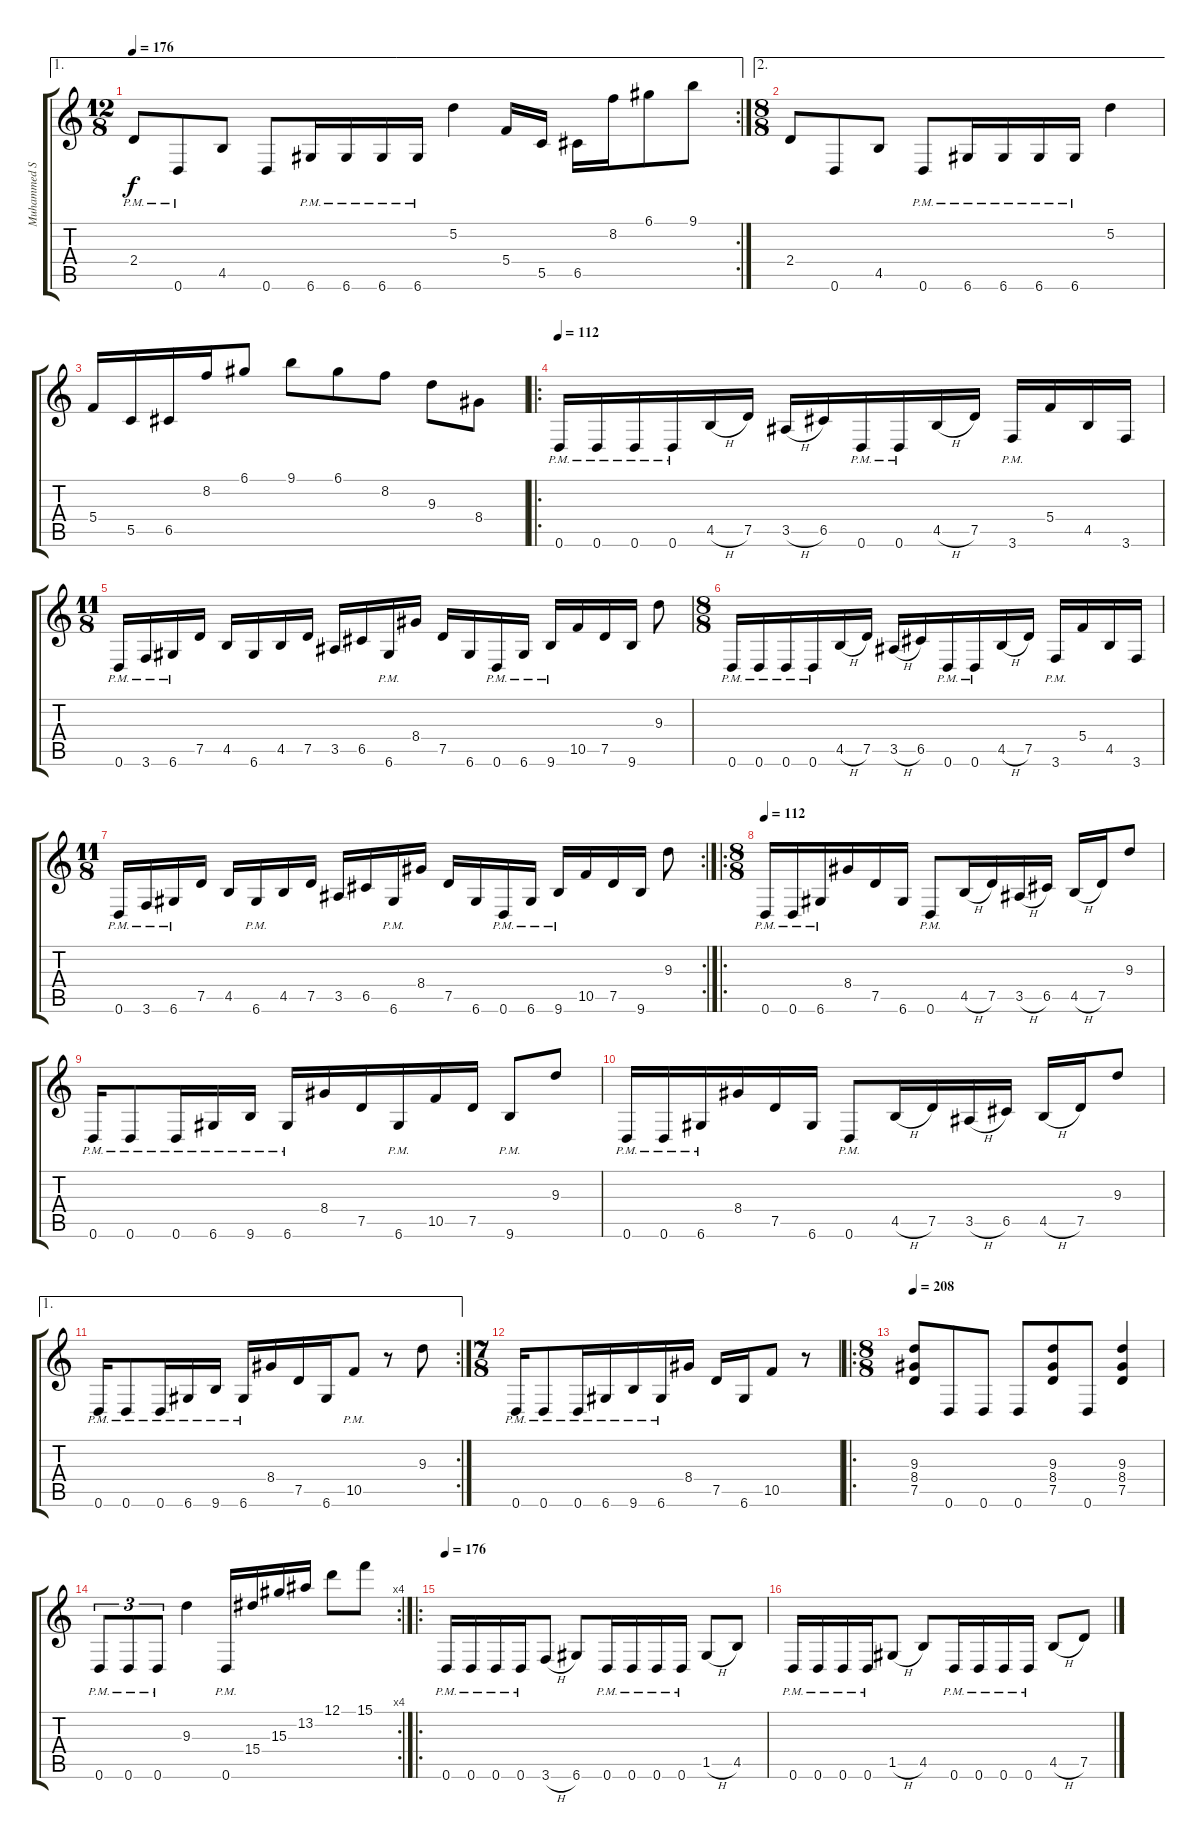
\track ("Muhammed Suicmez" "Muhammed S") {instrument distortionguitar}
\staff {score tabs}
\tuning (D4 A3 F3 C3 G2 D2) {hide}
\ae 1
\rc 2
\ts (12 8)
\tempo 176
\clef g2
\ks c
2.4{pm}.8{dy f} 0.6{pm}.8 4.5.8 0.6.8 6.6{pm}.16 6.6{pm}.16 6.6{pm}.16 6.6{pm}.16 5.2.4 5.4.16 5.5.16 6.5.16 8.2.16 6.1.8 9.1.8 |
\ae 2
\ts (8 8)
2.4.8 0.6.8 4.5.8 0.6{pm}.8 6.6{pm}.16 6.6{pm}.16 6.6{pm}.16 6.6{pm}.16 5.2.4 |
5.4.16 5.5.16 6.5.16 8.2.16 6.1.8 9.1.8 6.1.8 8.2.8 9.3.8 8.4.8 |
\ro
\tempo 112
0.6{pm}.16 0.6{pm}.16 0.6{pm}.16 0.6{pm}.16 4.5{h}.16 7.5.16 3.5{h}.16 6.5.16 0.6{pm}.16 0.6{pm}.16 4.5{h}.16 7.5.16 3.6{pm}.16 5.4.16 4.5.16 3.6.16 |
\ts (11 8)
0.6{pm}.16 3.6{pm}.16 6.6{pm}.16 7.5.16 4.5.16 6.6.16 4.5.16 7.5.16 3.5.16 6.5.16 6.6{pm}.16 8.4.16 7.5.16 6.6.16 0.6{pm}.16 6.6{pm}.16 9.6{pm}.16 10.5.16 7.5.16 9.6.16 9.3.8 |
\ts (8 8)
0.6{pm}.16 0.6{pm}.16 0.6{pm}.16 0.6{pm}.16 4.5{h}.16 7.5.16 3.5{h}.16 6.5.16 0.6{pm}.16 0.6{pm}.16 4.5{h}.16 7.5.16 3.6{pm}.16 5.4.16 4.5.16 3.6.16 |
\rc 2
\ts (11 8)
0.6{pm}.16 3.6{pm}.16 6.6{pm}.16 7.5.16 4.5.16 6.6{pm}.16 4.5.16 7.5.16 3.5.16 6.5.16 6.6{pm}.16 8.4.16 7.5.16 6.6.16 0.6{pm}.16 6.6{pm}.16 9.6{pm}.16 10.5.16 7.5.16 9.6.16 9.3.8 |
\ro
\ts (8 8)
\tempo 112
0.6{pm}.16 0.6{pm}.16 6.6{pm}.16 8.4.16 7.5.16 6.6.16 0.6{pm}.8 4.5{h}.16 7.5.16 3.5{h}.16 6.5.16 4.5{h}.16 7.5.16 9.3.8 |
0.6{pm}.16 0.6{pm}.8 0.6{pm}.16 6.6{pm}.16 9.6{pm}.16 6.6{pm}.16 8.4.16 7.5.16 6.6{pm}.16 10.5.16 7.5.16 9.6{pm}.8 9.3.8 |
0.6{pm}.16 0.6{pm}.16 6.6{pm}.16 8.4.16 7.5.16 6.6.16 0.6{pm}.8 4.5{h}.16 7.5.16 3.5{h}.16 6.5.16 4.5{h}.16 7.5.16 9.3.8 |
\ae 1
\rc 2
0.6{pm}.16 0.6{pm}.8 0.6{pm}.16 6.6{pm}.16 9.6{pm}.16 6.6{pm}.16 8.4.16 7.5.16 6.6.16 10.5{pm}.8 r.8 9.3.8 |
\ts (7 8)
0.6{pm}.16 0.6{pm}.8 0.6{pm}.16 6.6{pm}.16 9.6{pm}.16 6.6{pm}.16 8.4.16 7.5.16 6.6.16 10.5.8 r.8 |
\ro
\ts (8 8)
\tempo 208
(9.3 8.4 7.5).8 0.6.8 0.6.8 0.6.8 (9.3 8.4 7.5).8 0.6.8 (9.3 8.4 7.5).4 |
\rc 4
0.6{pm}.8{tu (3 2)} 0.6{pm}.8{tu (3 2)} 0.6{pm}.8{tu (3 2)} 9.3.4 0.6{pm}.16 15.4.16 15.3.16 13.2.16 12.1.8 15.1.8 |
\ro
\tempo 176
0.6{pm}.16 0.6{pm}.16 0.6{pm}.16 0.6{pm}.16 3.6{h}.8 6.6.8 0.6{pm}.16 0.6{pm}.16 0.6{pm}.16 0.6{pm}.16 1.5{h}.8 4.5.8 |
0.6{pm}.16 0.6{pm}.16 0.6{pm}.16 0.6{pm}.16 1.5{h}.8 4.5.8 0.6{pm}.16 0.6{pm}.16 0.6{pm}.16 0.6{pm}.16 4.5{h}.8 7.5.8
